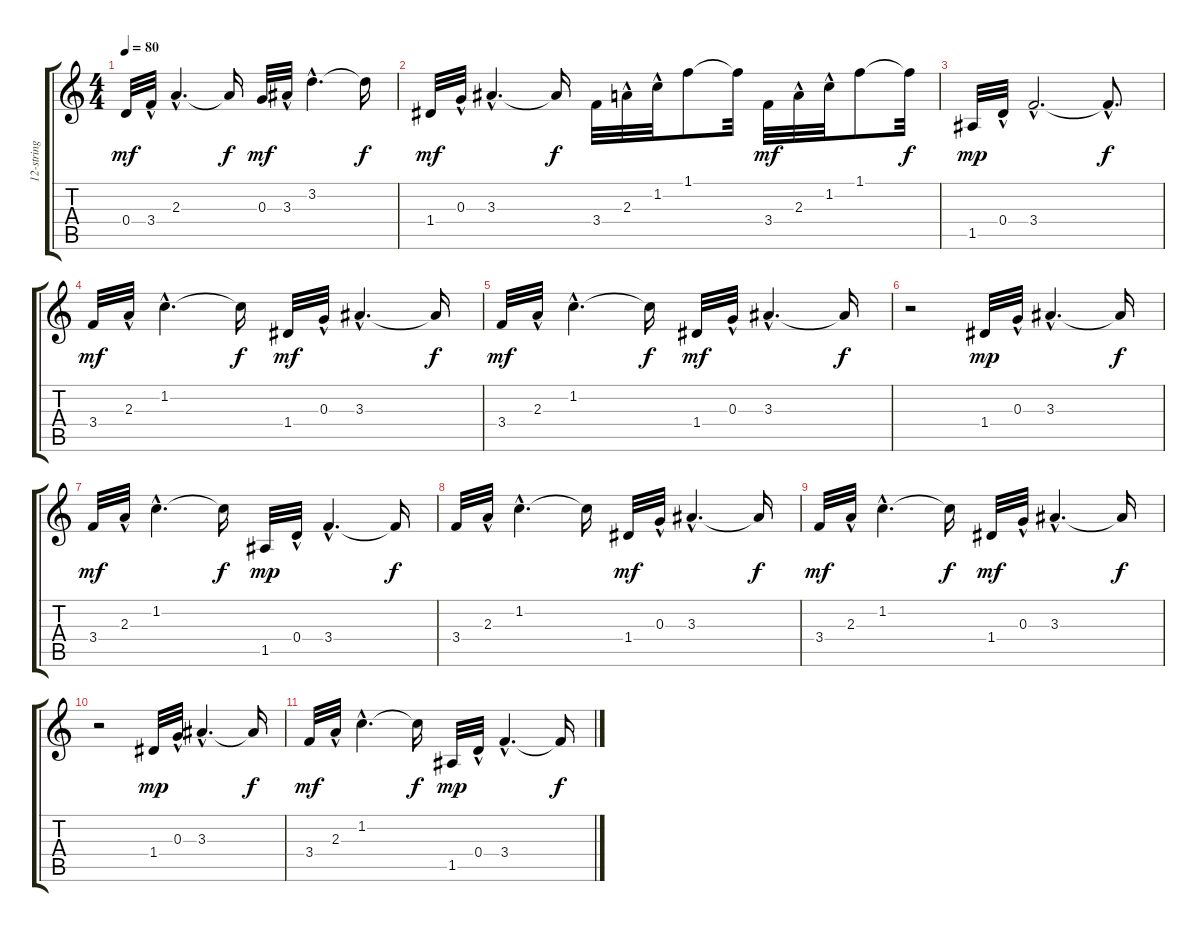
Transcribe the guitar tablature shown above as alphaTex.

\track ("12-string Electric Guitar" "12-string ") {instrument electricguitarclean}
\staff {score tabs}
\tuning (E4 B3 G3 D3 A2 E2) {hide}
\ts (4 4)
\tempo 80
\clef g2
\ks c
0.4.32{dy mf} 3.4{hac}.32 2.3{hac}.4{d} 2.3{t}.16{dy f} 0.3.32{dy mf} 3.3{hac}.32 3.2{hac}.4{d} 3.2{t}.16{dy f} |
1.4.32{dy mf} 0.3{hac}.32 3.3{hac}.4{d} 3.3{t}.16{dy f} 3.4.32 2.3{hac}.32 1.2{hac}.32 1.1.8 1.1{t}.32 3.4.32{dy mf} 2.3{hac}.32 1.2{hac}.32 1.1.8 1.1{t}.32{dy f} |
1.5.32{dy mp} 0.4{hac}.32 3.4{hac}.2{d} 3.4{hac t}.8{d dy f} |
3.4.32{dy mf} 2.3{hac}.32 1.2{hac}.4{d} 1.2{t}.16{dy f} 1.4.32{dy mf} 0.3{hac}.32 3.3{hac}.4{d} 3.3{t}.16{dy f} |
3.4.32{dy mf} 2.3{hac}.32 1.2{hac}.4{d} 1.2{t}.16{dy f} 1.4.32{dy mf} 0.3{hac}.32 3.3{hac}.4{d} 3.3{t}.16{dy f} |
r.2 1.4.32{dy mp} 0.3{hac}.32 3.3{hac}.4{d} 3.3{t}.16{dy f} |
3.4.32{dy mf} 2.3{hac}.32 1.2{hac}.4{d} 1.2{t}.16{dy f} 1.5.32{dy mp} 0.4{hac}.32 3.4{hac}.4{d} 3.4{t}.16{dy f} |
3.4.32 2.3{hac}.32 1.2{hac}.4{d} 1.2{t}.16 1.4.32{dy mf} 0.3{hac}.32 3.3{hac}.4{d} 3.3{t}.16{dy f} |
3.4.32{dy mf} 2.3{hac}.32 1.2{hac}.4{d} 1.2{t}.16{dy f} 1.4.32{dy mf} 0.3{hac}.32 3.3{hac}.4{d} 3.3{t}.16{dy f} |
r.2 1.4.32{dy mp} 0.3{hac}.32 3.3{hac}.4{d} 3.3{t}.16{dy f} |
3.4.32{dy mf} 2.3{hac}.32 1.2{hac}.4{d} 1.2{t}.16{dy f} 1.5.32{dy mp} 0.4{hac}.32 3.4{hac}.4{d} 3.4{t}.16{dy f}
